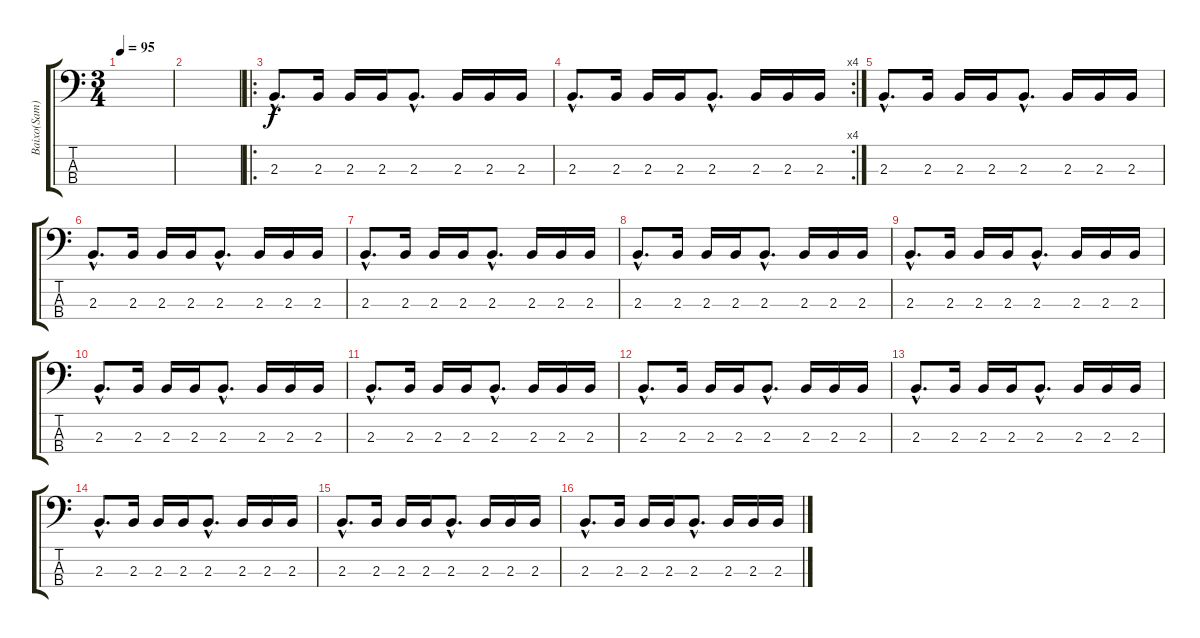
\track ("Baixo(Sam)" "Baixo(Sam)") {instrument electricbassfinger}
\staff {score tabs}
\tuning (G2 D2 A1 E1) {hide}
\ts (3 4)
\tempo 95
\clef f4
\ks c
|
|
\ro
2.3{hac}.8{d} 2.3.16 2.3.16 2.3.16 2.3{hac}.8{d} 2.3.16 2.3.16 2.3.16 |
\rc 4
2.3{hac}.8{d} 2.3.16 2.3.16 2.3.16 2.3{hac}.8{d} 2.3.16 2.3.16 2.3.16 |
2.3{hac}.8{d volume 7} 2.3.16 2.3.16 2.3.16 2.3{hac}.8{d} 2.3.16 2.3.16 2.3.16 |
2.3{hac}.8{d} 2.3.16 2.3.16 2.3.16 2.3{hac}.8{d} 2.3.16 2.3.16 2.3.16 |
2.3{hac}.8{d} 2.3.16 2.3.16 2.3.16 2.3{hac}.8{d} 2.3.16 2.3.16 2.3.16 |
2.3{hac}.8{d} 2.3.16 2.3.16 2.3.16 2.3{hac}.8{d} 2.3.16 2.3.16 2.3.16 |
2.3{hac}.8{d} 2.3.16 2.3.16 2.3.16 2.3{hac}.8{d} 2.3.16 2.3.16 2.3.16 |
2.3{hac}.8{d} 2.3.16 2.3.16 2.3.16 2.3{hac}.8{d} 2.3.16 2.3.16 2.3.16 |
2.3{hac}.8{d} 2.3.16 2.3.16 2.3.16 2.3{hac}.8{d} 2.3.16 2.3.16 2.3.16 |
2.3{hac}.8{d} 2.3.16 2.3.16 2.3.16 2.3{hac}.8{d} 2.3.16 2.3.16 2.3.16 |
2.3{hac}.8{d} 2.3.16 2.3.16 2.3.16 2.3{hac}.8{d} 2.3.16 2.3.16 2.3.16 |
2.3{hac}.8{d} 2.3.16 2.3.16 2.3.16 2.3{hac}.8{d} 2.3.16 2.3.16 2.3.16 |
2.3{hac}.8{d} 2.3.16 2.3.16 2.3.16 2.3{hac}.8{d} 2.3.16 2.3.16 2.3.16 |
2.3{hac}.8{d} 2.3.16 2.3.16 2.3.16 2.3{hac}.8{d} 2.3.16 2.3.16 2.3.16
